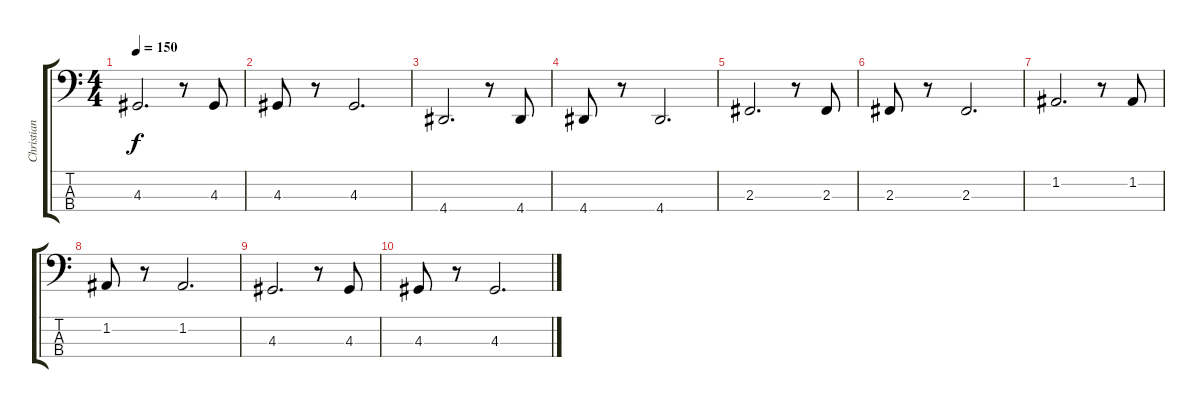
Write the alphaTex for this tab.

\track ("Christian" "Christian") {instrument electricbassfinger}
\staff {score tabs}
\tuning (D2 A1 E1 B0) {hide}
\ts (4 4)
\tempo 150
\clef f4
\ks c
4.3.2{d dy f} r.8 4.3.8 |
4.3.8 r.8 4.3.2{d} |
4.4.2{d} r.8 4.4.8 |
4.4.8 r.8 4.4.2{d} |
2.3.2{d} r.8 2.3.8 |
2.3.8 r.8 2.3.2{d} |
1.2.2{d} r.8 1.2.8 |
1.2.8 r.8 1.2.2{d} |
4.3.2{d} r.8 4.3.8 |
4.3.8 r.8 4.3.2{d}
